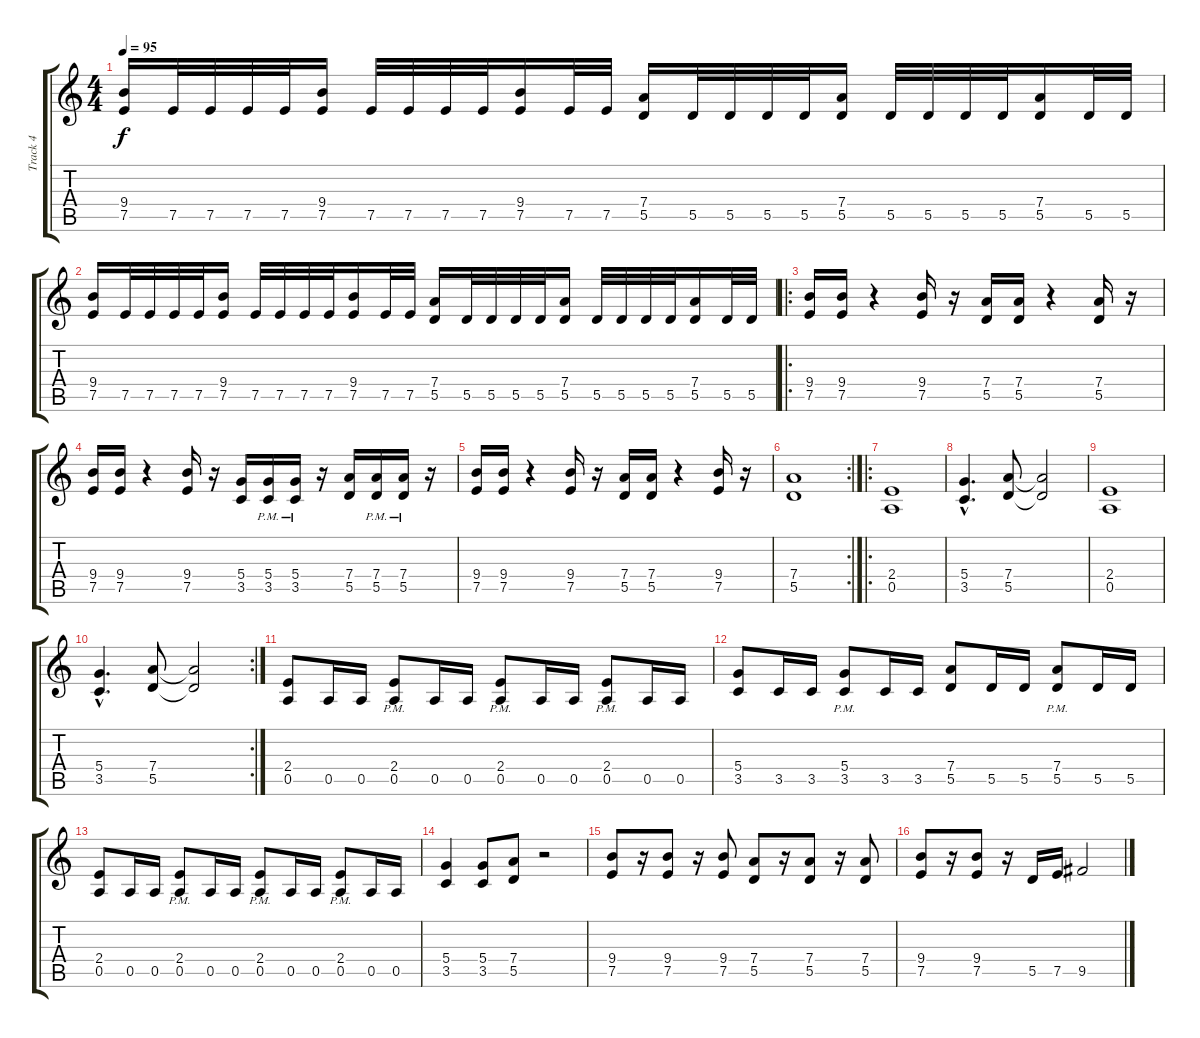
\track ("Track 4" "Track 4") {instrument distortionguitar}
\staff {score tabs}
\tuning (E4 B3 G3 D3 A2 E2) {hide}
\ts (4 4)
\tempo 95
\clef g2
\ks c
(9.4 7.5).16{dy f} 7.5.32 7.5.32 7.5.32 7.5.32 (9.4 7.5).16 7.5.32 7.5.32 7.5.32 7.5.32 (9.4 7.5).16 7.5.32 7.5.32 (7.4 5.5).16 5.5.32 5.5.32 5.5.32 5.5.32 (7.4 5.5).16 5.5.32 5.5.32 5.5.32 5.5.32 (7.4 5.5).16 5.5.32 5.5.32 |
(9.4 7.5).16 7.5.32 7.5.32 7.5.32 7.5.32 (9.4 7.5).16 7.5.32 7.5.32 7.5.32 7.5.32 (9.4 7.5).16 7.5.32 7.5.32 (7.4 5.5).16 5.5.32 5.5.32 5.5.32 5.5.32 (7.4 5.5).16 5.5.32 5.5.32 5.5.32 5.5.32 (7.4 5.5).16 5.5.32 5.5.32 |
\ro
(9.4 7.5).16 (9.4 7.5).16 r.4 (9.4 7.5).16 r.16 (7.4 5.5).16 (7.4 5.5).16 r.4 (7.4 5.5).16 r.16 |
(9.4 7.5).16 (9.4 7.5).16 r.4 (9.4 7.5).16 r.16 (5.4 3.5).16 (5.4{pm} 3.5{pm}).16 (5.4{pm} 3.5{pm}).16 r.16 (7.4 5.5).16 (7.4{pm} 5.5{pm}).16 (7.4{pm} 5.5{pm}).16 r.16 |
(9.4 7.5).16 (9.4 7.5).16 r.4 (9.4 7.5).16 r.16 (7.4 5.5).16 (7.4 5.5).16 r.4 (9.4 7.5).16 r.16 |
\rc 2
(7.4 5.5).1 |
\ro
(2.4 0.5).1 |
(5.4{hac} 3.5{hac}).4{d} (7.4 5.5).8 (7.4{t} 5.5{t}).2 |
(2.4 0.5).1 |
\rc 2
(5.4{hac} 3.5{hac}).4{d} (7.4 5.5).8 (7.4{t} 5.5{t}).2 |
(2.4 0.5).8 0.5.16 0.5.16 (2.4{pm} 0.5{pm}).8 0.5.16 0.5.16 (2.4{pm} 0.5{pm}).8 0.5.16 0.5.16 (2.4{pm} 0.5{pm}).8 0.5.16 0.5.16 |
(5.4 3.5).8 3.5.16 3.5.16 (5.4{pm} 3.5{pm}).8 3.5.16 3.5.16 (7.4 5.5).8 5.5.16 5.5.16 (7.4{pm} 5.5{pm}).8 5.5.16 5.5.16 |
(2.4 0.5).8 0.5.16 0.5.16 (2.4{pm} 0.5{pm}).8 0.5.16 0.5.16 (2.4{pm} 0.5{pm}).8 0.5.16 0.5.16 (2.4{pm} 0.5{pm}).8 0.5.16 0.5.16 |
(5.4 3.5).4 (5.4 3.5).8 (7.4 5.5).8 r.2 |
(9.4 7.5).8 r.16 (9.4 7.5).8 r.16 (9.4 7.5).8 (7.4 5.5).8 r.16 (7.4 5.5).8 r.16 (7.4 5.5).8 |
(9.4 7.5).8 r.16 (9.4 7.5).8 r.16 5.5.16 7.5.16 9.5.2
